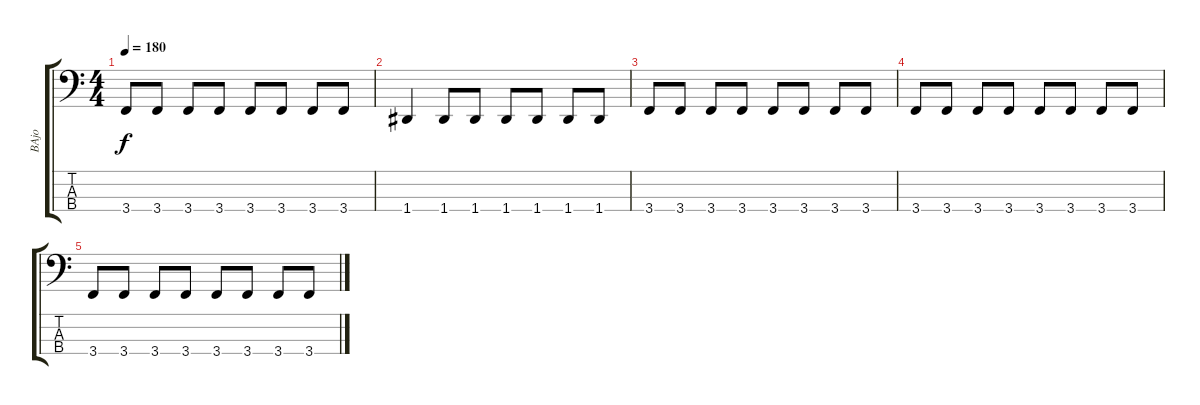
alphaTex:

\track ("BAjo" "BAjo") {instrument electricbasspick}
\staff {score tabs}
\tuning (G2 D2 A1 D1) {hide}
\ts (4 4)
\tempo 180
\clef f4
\ks c
3.4.8{dy f} 3.4.8 3.4.8 3.4.8 3.4.8 3.4.8 3.4.8 3.4.8 |
1.4.4 1.4.8 1.4.8 1.4.8 1.4.8 1.4.8 1.4.8 |
3.4.8 3.4.8 3.4.8 3.4.8 3.4.8 3.4.8 3.4.8 3.4.8 |
3.4.8 3.4.8 3.4.8 3.4.8 3.4.8 3.4.8 3.4.8 3.4.8 |
3.4.8 3.4.8 3.4.8 3.4.8 3.4.8 3.4.8 3.4.8 3.4.8
